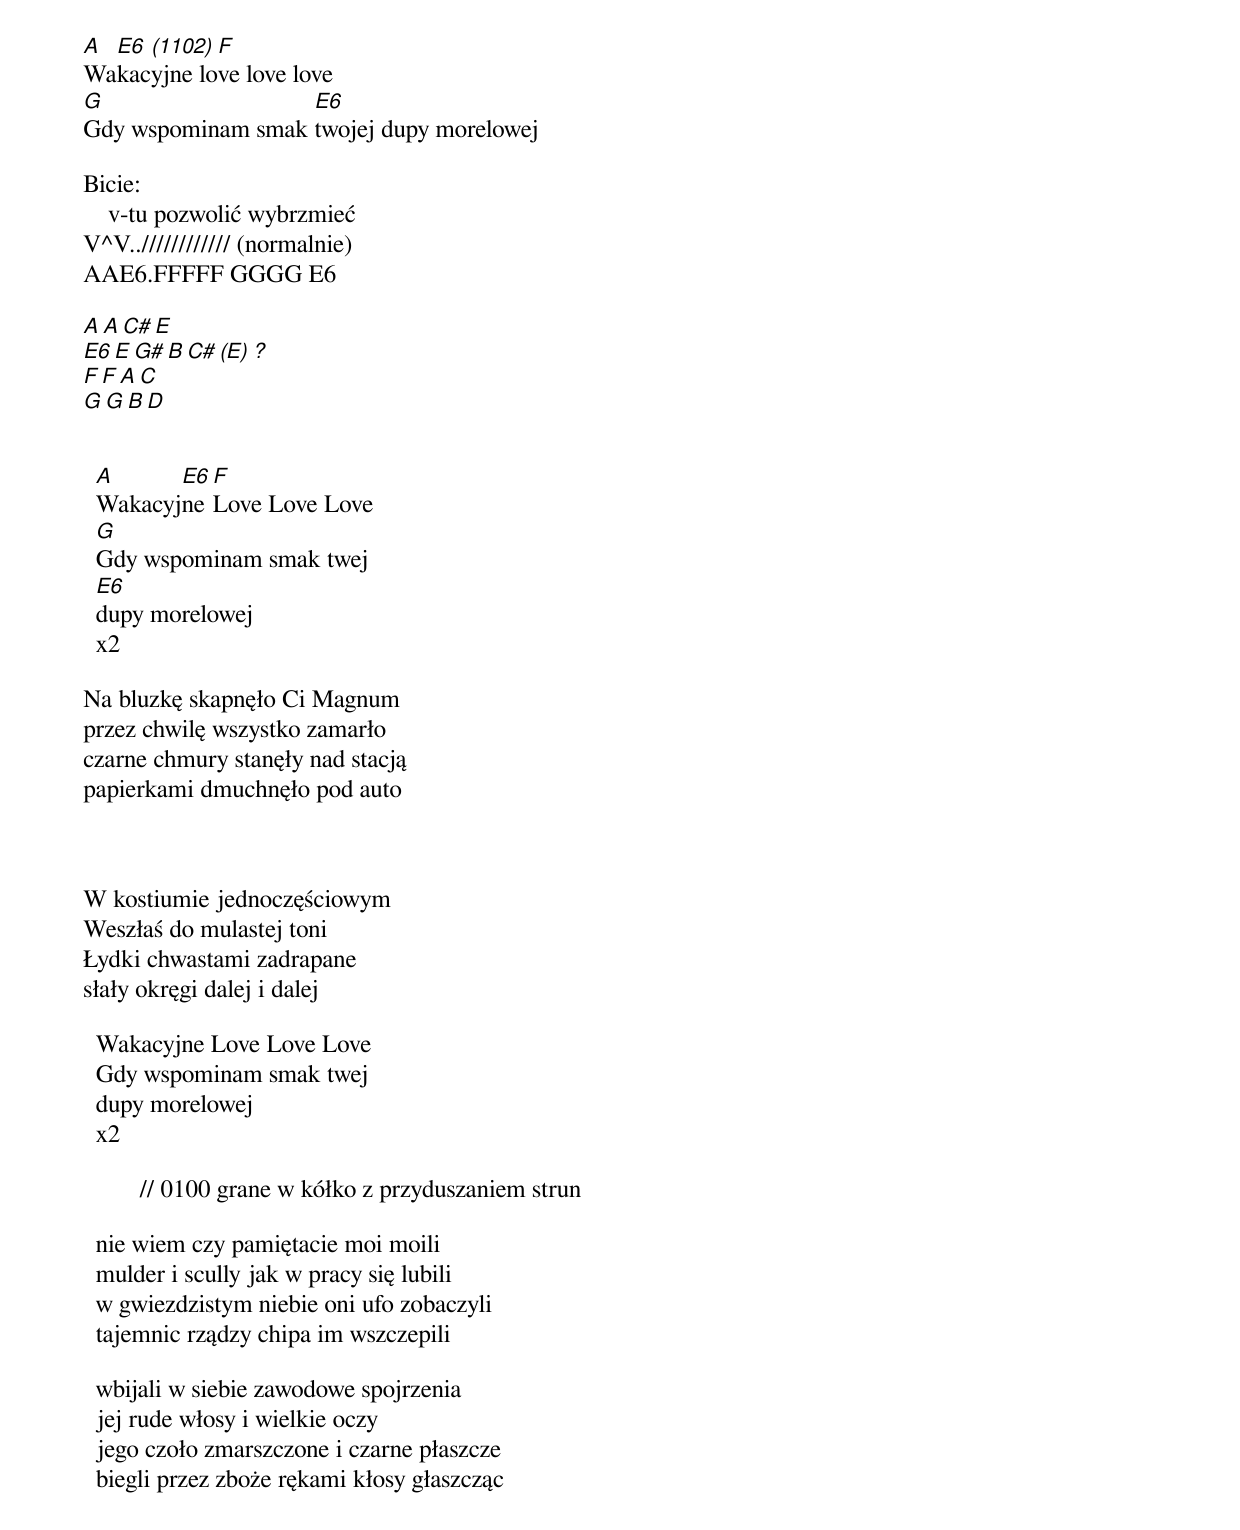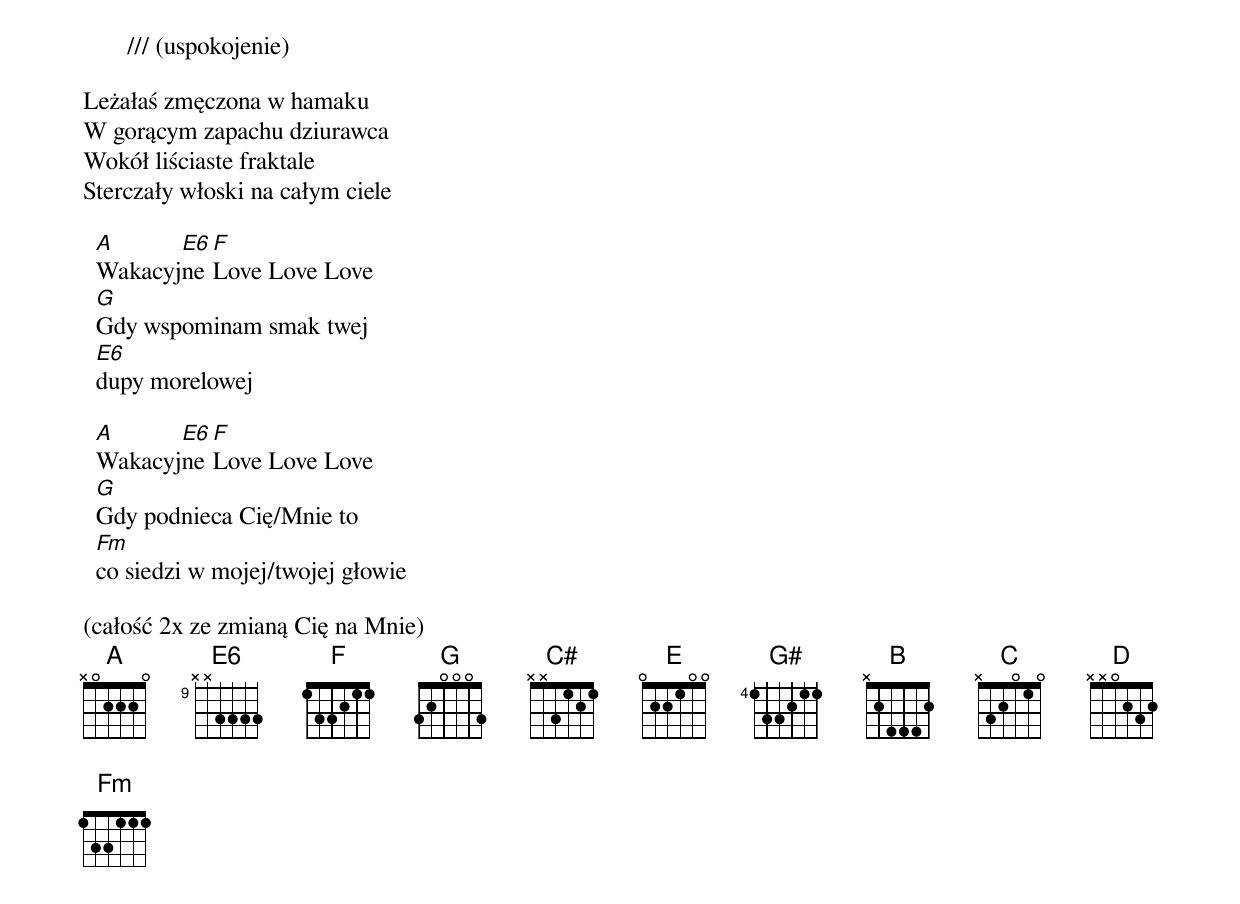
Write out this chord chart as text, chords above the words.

Fm 1013 (alt Fadd9 0010)

A E6 (1102) F
Wakacyjne love love love
G                  E6
Gdy wspominam smak twojej dupy morelowej

Bicie:
    v-tu pozwolić wybrzmieć
V^V..//////////// (normalnie)
AAE6.FFFFF GGGG E6

A   A C# E
E6  E G# B C# (E) ?
F   F A C
G   G B D


  A      E6 F
  Wakacyjne Love Love Love
  G
  Gdy wspominam smak twej
  E6
  dupy morelowej
  x2

Na bluzkę skapnęło Ci Magnum
przez chwilę wszystko zamarło
czarne chmury stanęły nad stacją
papierkami dmuchnęło pod auto

<sam riff>

W kostiumie jednoczęściowym
Weszłaś do mulastej toni
Łydki chwastami zadrapane
słały okręgi dalej i dalej

  Wakacyjne Love Love Love
  Gdy wspominam smak twej
  dupy morelowej
  x2

         // 0100 grane w kółko z przyduszaniem strun

  nie wiem czy pamiętacie moi moili
  mulder i scully jak w pracy się lubili
  w gwiezdzistym niebie oni ufo zobaczyli
  tajemnic rządzy chipa im wszczepili

  wbijali w siebie zawodowe spojrzenia
  jej rude włosy i wielkie oczy
  jego czoło zmarszczone i czarne płaszcze
  biegli przez zboże rękami kłosy głaszcząc

       /// (uspokojenie)

Leżałaś zmęczona w hamaku
W gorącym zapachu dziurawca
Wokół liściaste fraktale
Sterczały włoski na całym ciele

  A      E6 F
  Wakacyjne Love Love Love
  G
  Gdy wspominam smak twej
  E6
  dupy morelowej

  A      E6 F
  Wakacyjne Love Love Love
  G
  Gdy podnieca Cię/Mnie to
  Fm
  co siedzi w mojej/twojej głowie

(całość 2x ze zmianą Cię na Mnie)
